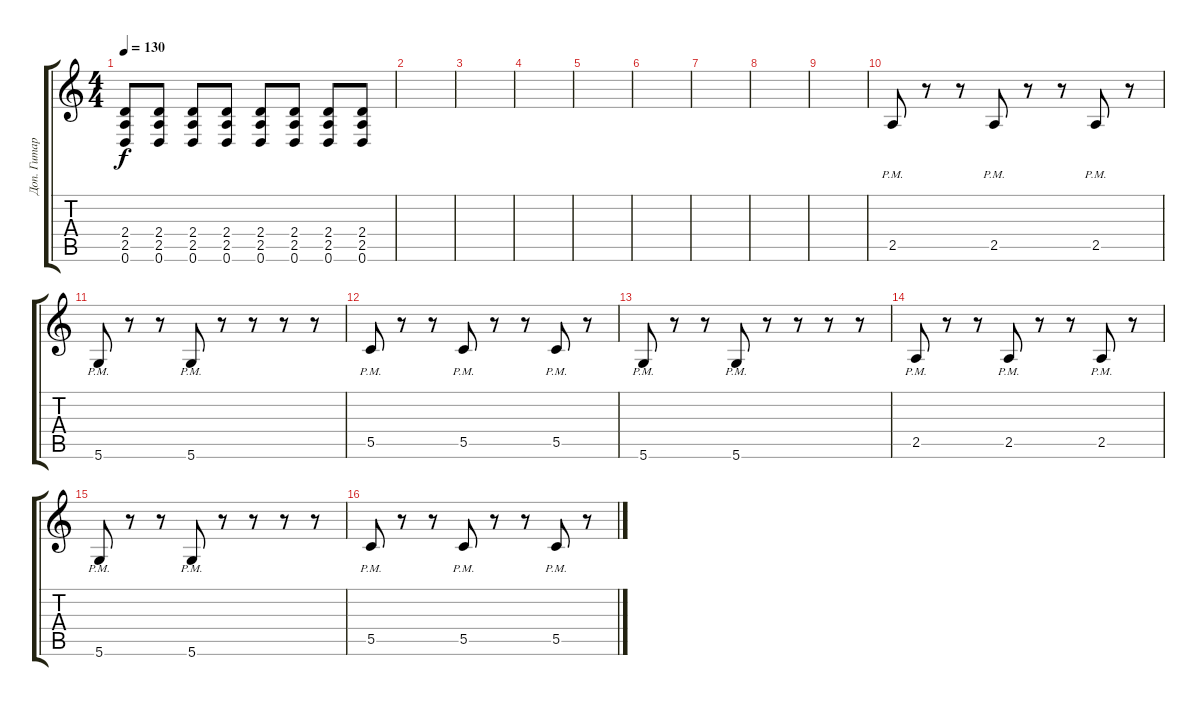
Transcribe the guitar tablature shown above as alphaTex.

\track ("Доп. Гитара" "Доп. Гитар") {instrument distortionguitar}
\staff {score tabs}
\tuning (D4 A3 F3 C3 G2 D2) {hide}
\ts (4 4)
\tempo 130
\clef g2
\ks c
(2.4 2.5 0.6).8{dy f} (2.4 2.5 0.6).8 (2.4 2.5 0.6).8 (2.4 2.5 0.6).8 (2.4 2.5 0.6).8 (2.4 2.5 0.6).8 (2.4 2.5 0.6).8 (2.4 2.5 0.6).8 |
|
|
|
|
|
|
|
|
2.5{pm}.8 r.8 r.8 2.5{pm}.8 r.8 r.8 2.5{pm}.8 r.8 |
5.6{pm}.8 r.8 r.8 5.6{pm}.8 r.8 r.8 r.8 r.8 |
5.5{pm}.8 r.8 r.8 5.5{pm}.8 r.8 r.8 5.5{pm}.8 r.8 |
5.6{pm}.8 r.8 r.8 5.6{pm}.8 r.8 r.8 r.8 r.8 |
2.5{pm}.8 r.8 r.8 2.5{pm}.8 r.8 r.8 2.5{pm}.8 r.8 |
5.6{pm}.8 r.8 r.8 5.6{pm}.8 r.8 r.8 r.8 r.8 |
5.5{pm}.8 r.8 r.8 5.5{pm}.8 r.8 r.8 5.5{pm}.8 r.8
